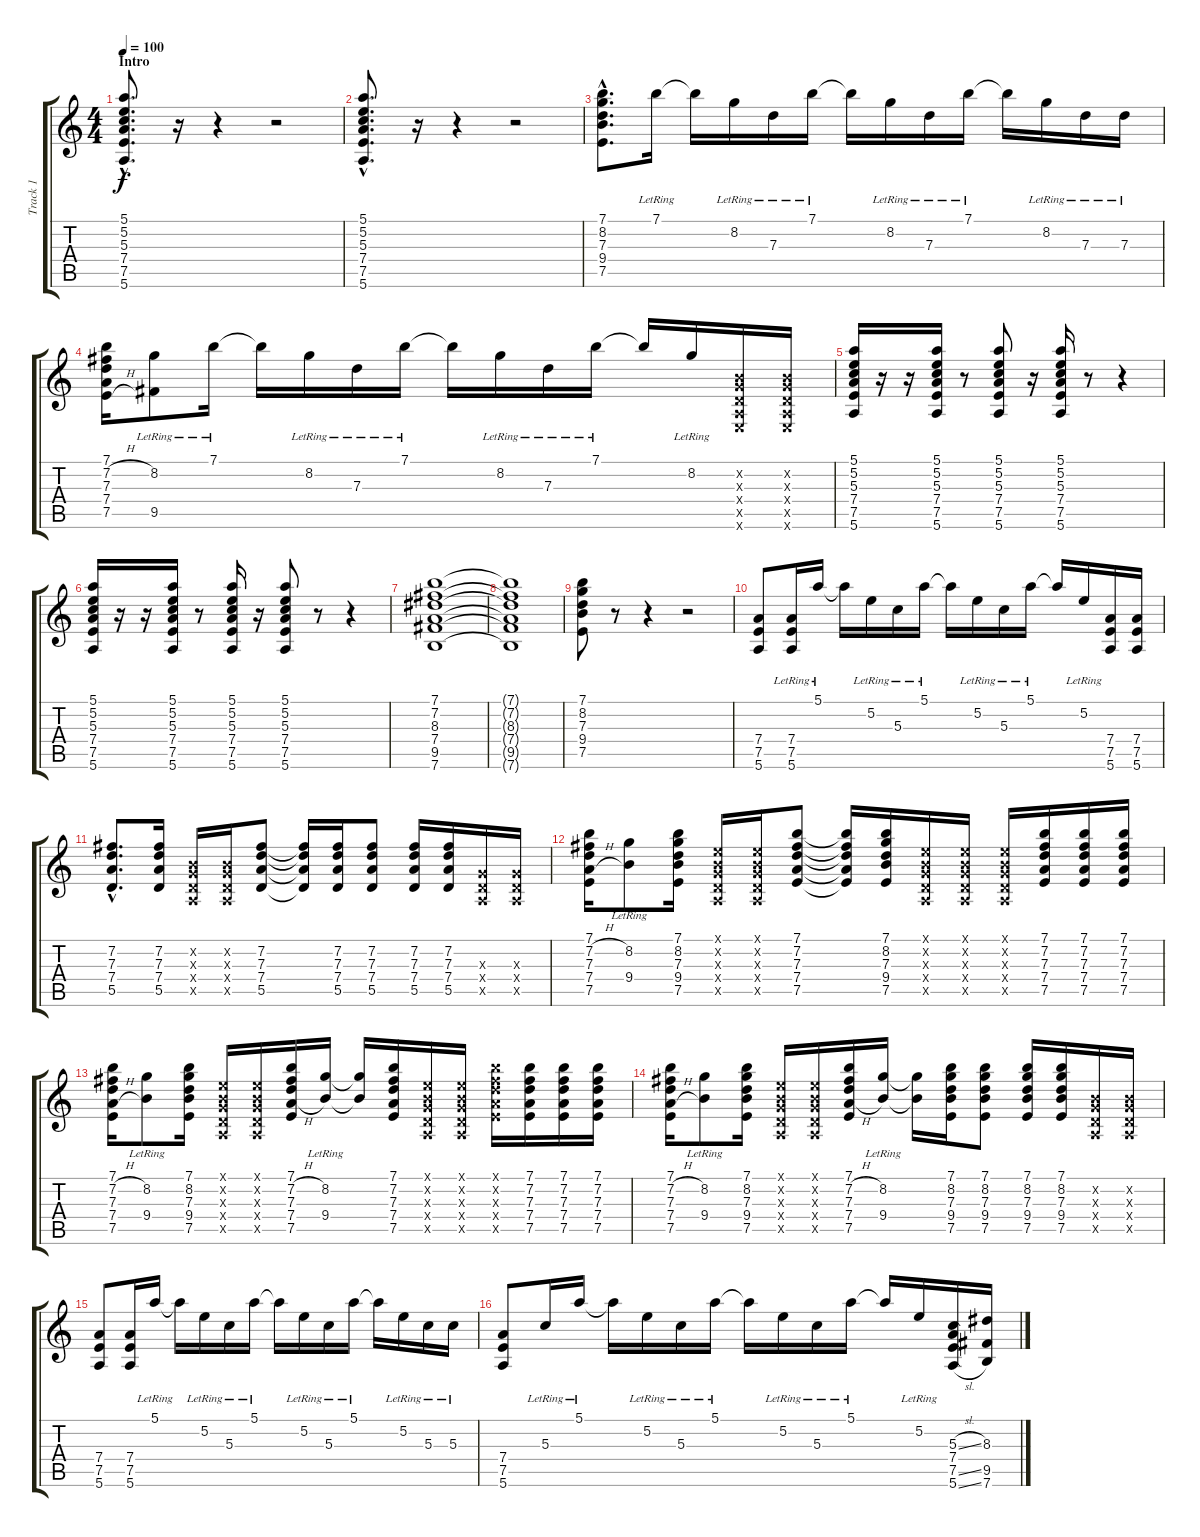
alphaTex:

\track ("Track 1" "Track 1") {instrument distortionguitar}
\staff {score tabs}
\tuning (E4 B3 G3 D3 A2 E2) {hide}
\ts (4 4)
\section ("" "Intro")
\tempo 100
\clef g2
\ks c
(5.1{hac} 5.2{hac} 5.3{hac} 7.4{hac} 7.5{hac} 5.6{hac}).8{d dy f instrument distortionguitar} r.16 r.4 r.2 |
(5.1{hac} 5.2{hac} 5.3{hac} 7.4{hac} 7.5{hac} 5.6{hac}).8{d} r.16 r.4 r.2 |
(7.1{hac} 8.2{hac} 7.3{hac} 9.4{hac} 7.5{hac}).8{d} 7.1{lr}.16 7.1{t}.16 8.2{lr}.16 7.3{lr}.16 7.1{lr}.16 7.1{t}.16 8.2{lr}.16 7.3{lr}.16 7.1{lr}.16 7.1{t}.16 8.2{lr}.16 7.3{lr}.16 7.3{lr}.16 |
(7.1 7.2{h} 7.3 7.4 7.5{h}).16 (8.2{lr} 9.5{lr}).8 7.1{lr}.16 7.1{t}.16 8.2{lr}.16 7.3{lr}.16 7.1{lr}.16 7.1{t}.16 8.2{lr}.16 7.3{lr}.16 7.1{lr}.16 7.1{t}.16 8.2{lr}.16 (0.2{x} 0.3{x} 0.4{x} 0.5{x} 0.6{x}).16 (0.2{x} 0.3{x} 0.4{x} 0.5{x} 0.6{x}).16 |
(5.1 5.2 5.3 7.4 7.5 5.6).16 r.16 r.16 (5.1 5.2 5.3 7.4 7.5 5.6).16 r.8 (5.1 5.2 5.3 7.4 7.5 5.6).8 r.16 (5.1 5.2 5.3 7.4 7.5 5.6).16 r.8 r.4 |
(5.1 5.2 5.3 7.4 7.5 5.6).16 r.16 r.16 (5.1 5.2 5.3 7.4 7.5 5.6).16 r.8 (5.1 5.2 5.3 7.4 7.5 5.6).16 r.16 (5.1 5.2 5.3 7.4 7.5 5.6).8 r.8 r.4 |
(7.1 7.2 8.3 7.4 9.5 7.6).1 |
(7.1{t} 7.2{t} 8.3{t} 7.4{t} 9.5{t} 7.6{t}).1 |
(7.1 8.2 7.3 9.4 7.5).8 r.8 r.4 r.2 |
(7.4 7.5 5.6).8 (7.4{lr} 7.5{lr} 5.6{lr}).16 5.1{lr}.16 5.1{t}.16 5.2{lr}.16 5.3{lr}.16 5.1{lr}.16 5.1{t}.16 5.2{lr}.16 5.3{lr}.16 5.1{lr}.16 5.1{t}.16 5.2{lr}.16 (7.4 7.5 5.6).16 (7.4 7.5 5.6).16 |
(7.2{hac} 7.3{hac} 7.4{hac} 5.5{hac}).8{d} (7.2 7.3 7.4 5.5).16 (0.2{x} 0.3{x} 0.4{x} 0.5{x}).16 (0.2{x} 0.3{x} 0.4{x} 0.5{x}).16 (7.2 7.3 7.4 5.5).8 (7.2{t} 7.3{t} 7.4{t} 5.5{t}).16 (7.2 7.3 7.4 5.5).16 (7.2 7.3 7.4 5.5).8 (7.2 7.3 7.4 5.5).16 (7.2 7.3 7.4 5.5).16 (0.3{x} 0.4{x} 0.5{x}).16 (0.3{x} 0.4{x} 0.5{x}).16 |
(7.1 7.2{h} 7.3 7.4{h} 7.5).16 (8.2{lr} 9.4{lr}).8 (7.1 8.2 7.3 9.4 7.5).16 (0.1{x} 0.2{x} 0.3{x} 0.4{x} 0.5{x}).16 (0.1{x} 0.2{x} 0.3{x} 0.4{x} 0.5{x}).16 (7.1 7.2 7.3 7.4 7.5).8 (7.1{t} 7.2{t} 7.3{t} 7.4{t} 7.5{t}).16 (7.1 8.2 7.3 9.4 7.5).16 (0.1{x} 0.2{x} 0.3{x} 0.4{x} 0.5{x}).16 (0.1{x} 0.2{x} 0.3{x} 0.4{x} 0.5{x}).16 (0.1{x} 0.2{x} 0.3{x} 0.4{x} 0.5{x}).16 (7.1 7.2 7.3 7.4 7.5).16 (7.1 7.2 7.3 7.4 7.5).16 (7.1 7.2 7.3 7.4 7.5).16 |
(7.1 7.2{h} 7.3 7.4{h} 7.5).16 (8.2{lr} 9.4{lr}).8 (7.1 8.2 7.3 9.4 7.5).16 (0.1{x} 0.2{x} 0.3{x} 0.4{x} 0.5{x}).16 (0.1{x} 0.2{x} 0.3{x} 0.4{x} 0.5{x}).16 (7.1 7.2{h} 7.3 7.4{h} 7.5).16 (8.2{lr} 9.4{lr}).16 (8.2{t} 9.4{t}).16 (7.1 7.2 7.3 7.4 7.5).16 (0.1{x} 0.2{x} 0.3{x} 0.4{x} 0.5{x}).16 (0.1{x} 0.2{x} 0.3{x} 0.4{x} 0.5{x}).16 (7.1{x} 7.2{x} 7.3{x} 7.4{x} 7.5{x}).16 (7.1 7.2 7.3 7.4 7.5).16 (7.1 7.2 7.3 7.4 7.5).16 (7.1 7.2 7.3 7.4 7.5).16 |
(7.1 7.2{h} 7.3 7.4{h} 7.5).16 (8.2{lr} 9.4{lr}).8 (7.1 8.2 7.3 9.4 7.5).16 (0.1{x} 0.2{x} 0.3{x} 0.4{x} 0.5{x}).16 (0.1{x} 0.2{x} 0.3{x} 0.4{x} 0.5{x}).16 (7.1 7.2{h} 7.3 7.4{h} 7.5).16 (8.2{lr} 9.4{lr}).16 (8.2{t} 9.4{t}).16 (7.1 8.2 7.3 9.4 7.5).16 (7.1 8.2 7.3 9.4 7.5).8 (7.1 8.2 7.3 9.4 7.5).16 (7.1 8.2 7.3 9.4 7.5).16 (0.2{x} 0.3{x} 0.4{x} 0.5{x}).16 (0.2{x} 0.3{x} 0.4{x} 0.5{x}).16 |
(7.4 7.5 5.6).8 (7.4 7.5 5.6).16 5.1{lr}.16 5.1{t}.16 5.2{lr}.16 5.3{lr}.16 5.1{lr}.16 5.1{t}.16 5.2{lr}.16 5.3{lr}.16 5.1{lr}.16 5.1{t}.16 5.2{lr}.16 5.3{lr}.16 5.3{lr}.16 |
(7.4 7.5 5.6).8 5.3{lr}.16 5.1{lr}.16 5.1{t}.16 5.2{lr}.16 5.3{lr}.16 5.1{lr}.16 5.1{t}.16 5.2{lr}.16 5.3{lr}.16 5.1{lr}.16 5.1{t}.16 5.2{lr}.16 (5.3{sl} 7.4 7.5{ss} 5.6{sl}).16 (8.3 9.5 7.6).16
